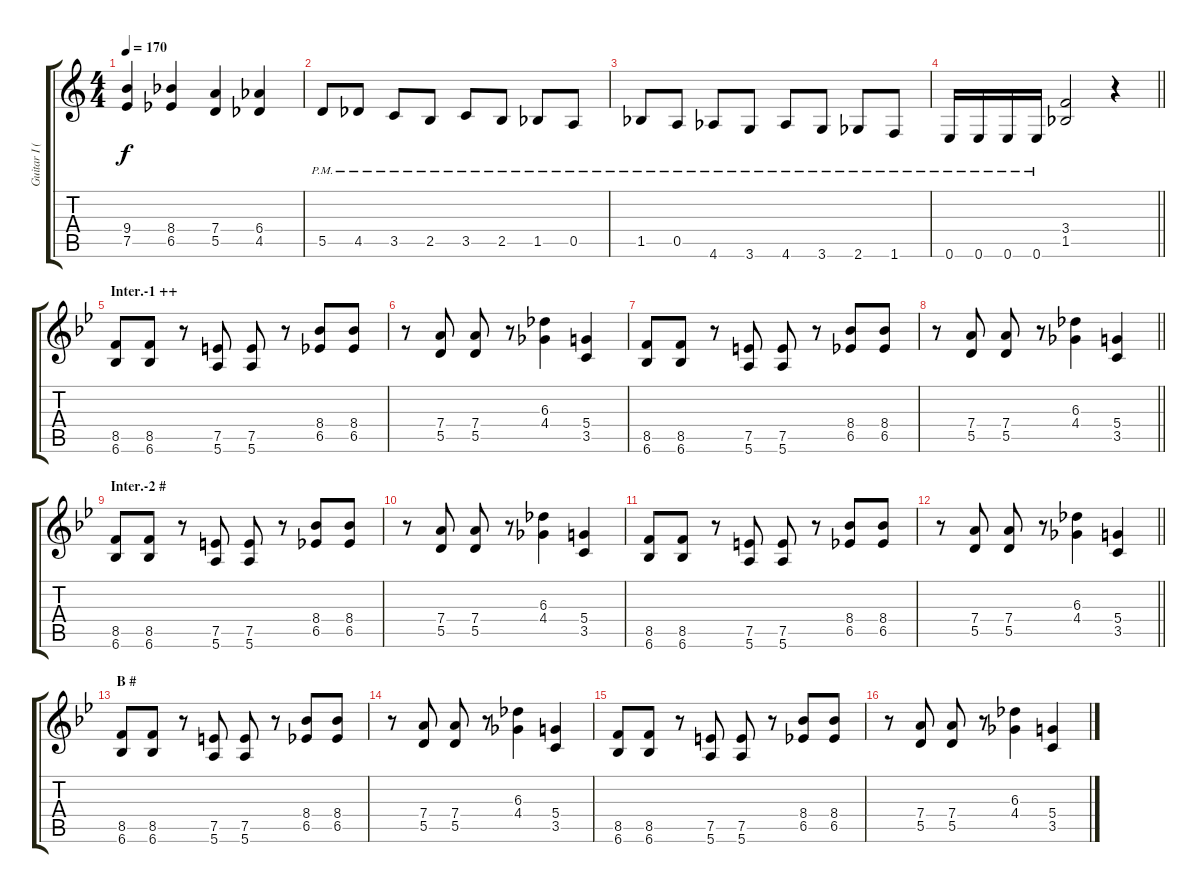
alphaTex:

\track ("Guitar I (Yamanaka Sawako/\"Catherine\")" "Guitar I (") {instrument distortionguitar}
\staff {score tabs}
\tuning (E4 B3 G3 D3 A2 E2) {hide}
\ts (4 4)
\tempo 170
\clef g2
\ks c
(9.4 7.5).4{dy f} (8.4{acc b} 6.5{acc b}).4 (7.4 5.5).4 (6.4{acc b} 4.5{acc b}).4 |
5.5{pm}.8 4.5{pm acc b}.8 3.5{pm}.8 2.5{pm}.8 3.5{pm}.8 2.5{pm}.8 1.5{pm acc b}.8 0.5{pm}.8 |
1.5{pm acc b}.8 0.5{pm}.8 4.6{pm acc b}.8 3.6{pm}.8 4.6{pm acc b}.8 3.6{pm}.8 2.6{pm acc b}.8 1.6{pm}.8 |
\barLineRight lightlight
0.6{pm}.16 0.6{pm}.16 0.6{pm}.16 0.6{pm}.16 (3.4 1.5{acc b}).2 r.4 |
\section ("" "Inter.-1 ++")
\ks bb
(8.5 6.6).8 (8.5 6.6).8 r.8 (7.5 5.6).8 (7.5 5.6).8 r.8 (8.4 6.5).8 (8.4 6.5).8 |
r.8 (7.4 5.5).8 (7.4 5.5).8 r.8 (6.3 4.4).4 (5.4 3.5).4 |
(8.5 6.6).8 (8.5 6.6).8 r.8 (7.5 5.6).8 (7.5 5.6).8 r.8 (8.4 6.5).8 (8.4 6.5).8 |
\barLineRight lightlight
r.8 (7.4 5.5).8 (7.4 5.5).8 r.8 (6.3 4.4).4 (5.4 3.5).4 |
\section ("" "Inter.-2 #")
(8.5 6.6).8 (8.5 6.6).8 r.8 (7.5 5.6).8 (7.5 5.6).8 r.8 (8.4 6.5).8 (8.4 6.5).8 |
r.8 (7.4 5.5).8 (7.4 5.5).8 r.8 (6.3 4.4).4 (5.4 3.5).4 |
(8.5 6.6).8 (8.5 6.6).8 r.8 (7.5 5.6).8 (7.5 5.6).8 r.8 (8.4 6.5).8 (8.4 6.5).8 |
\barLineRight lightlight
r.8 (7.4 5.5).8 (7.4 5.5).8 r.8 (6.3 4.4).4 (5.4 3.5).4 |
\section ("" "B #")
(8.5 6.6).8 (8.5 6.6).8 r.8 (7.5 5.6).8 (7.5 5.6).8 r.8 (8.4 6.5).8 (8.4 6.5).8 |
r.8 (7.4 5.5).8 (7.4 5.5).8 r.8 (6.3 4.4).4 (5.4 3.5).4 |
(8.5 6.6).8 (8.5 6.6).8 r.8 (7.5 5.6).8 (7.5 5.6).8 r.8 (8.4 6.5).8 (8.4 6.5).8 |
r.8 (7.4 5.5).8 (7.4 5.5).8 r.8 (6.3 4.4).4 (5.4 3.5).4
